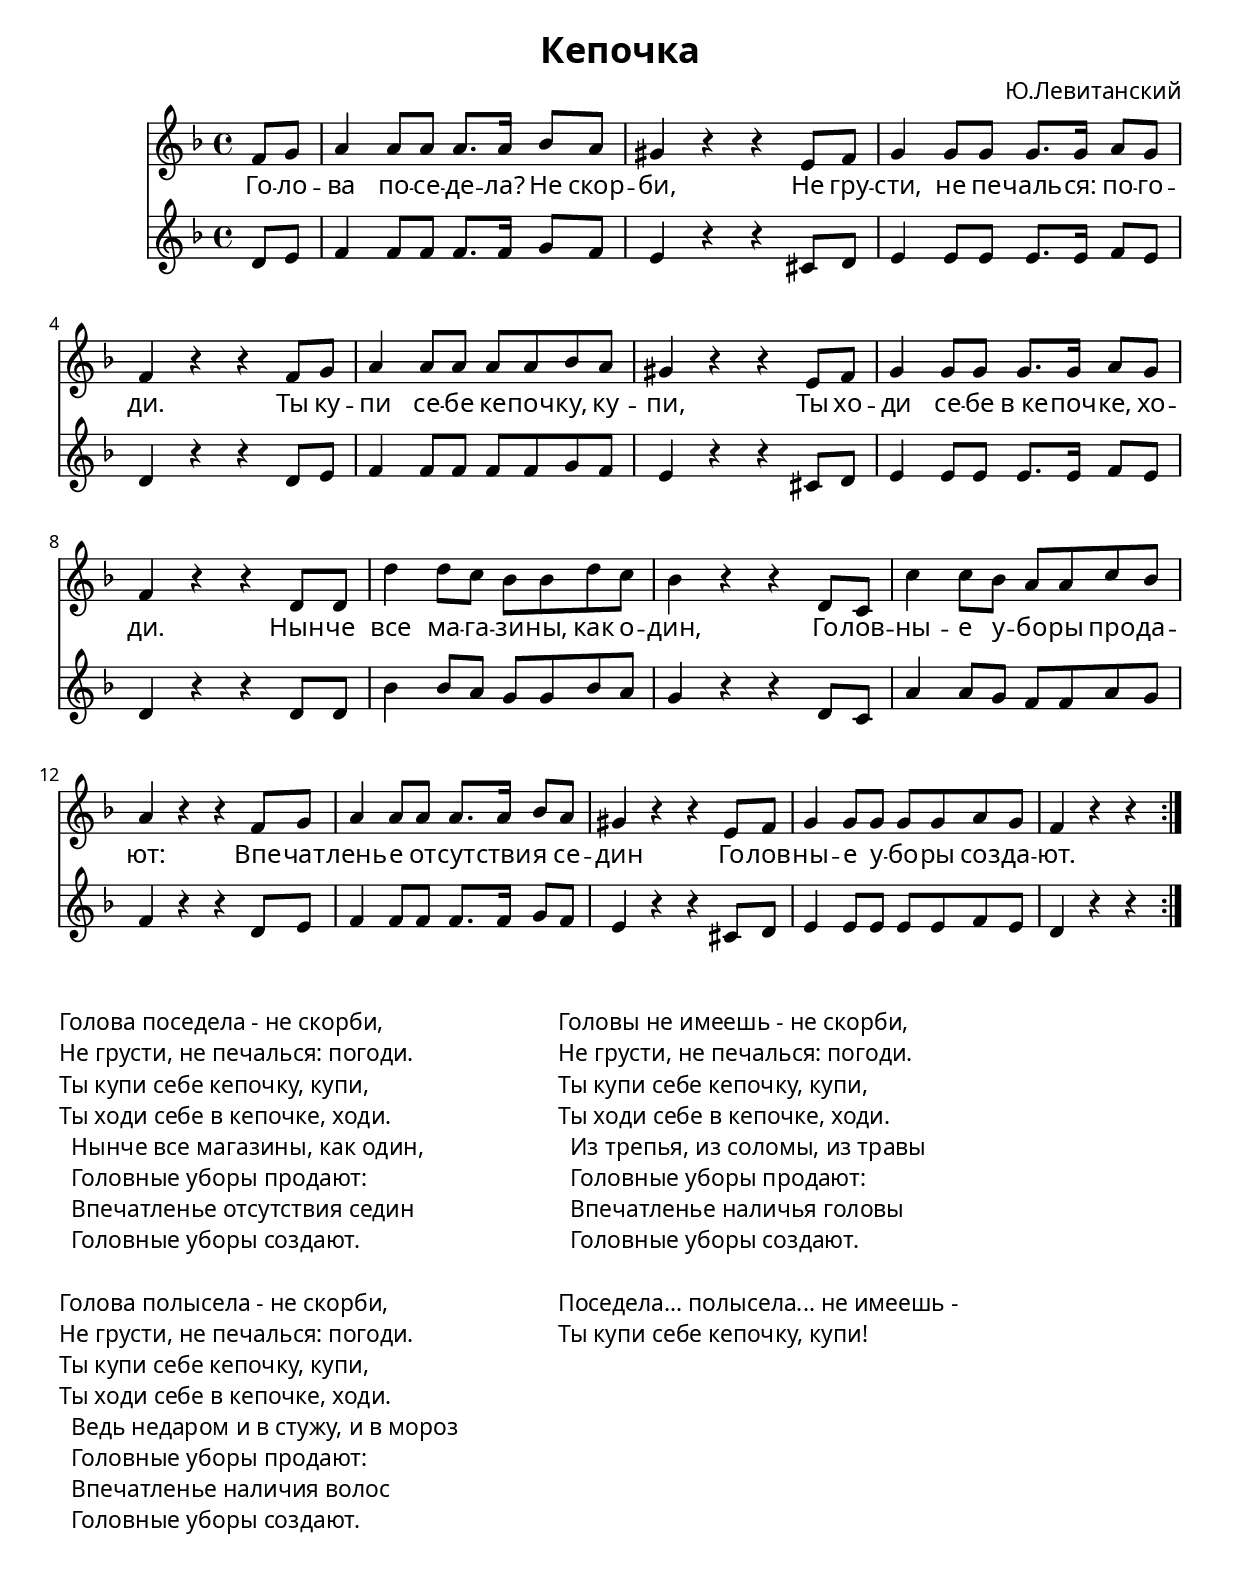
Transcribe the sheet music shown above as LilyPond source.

\version "2.16.0"

\include "deutsch.ly"

\header {
  title = "Кепочка"
  composer = "Ю.Левитанский"
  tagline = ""
}

#(set! paper-alist (cons '("my size" . (cons (* 210 mm) (* 270 mm))) paper-alist)) % урезал высоту чтобы убрать пустое поле

\paper {
  % Пропорции нот и шрифты
  myStaffSize = #20
  #(define fonts
    (make-pango-font-tree "AcademyCTT"
                          "AcademyCTT"
                          "Luxi Mono"
                           (/ myStaffSize 20)))

  #(set-paper-size "my size")
%  bottom-margin = #-5
}

common = {
  \key d \minor
  \time 4/4
}

upper = { \relative c' {
  \common
  \repeat volta 2 {
  \partial 4 f8 g
  a4 a8 a a8. a16 b8 a
  gis4 r r e8 f
  g4 g8 g g8. g16 a8 g
  f4 r r f8 g
  a4 a8 a a a b a
  gis4 r r e8 f
  g4 g8 g g8. g16 a8 g
  f4 r r d8 d
  d'4 d8 c b b d c
  b4 r r d,8 c
  c'4 c8 b a a c b
  a4 r r f8 g
  a4 a8 a a8. a16 b8 a
  gis4 r r e8 f
  g4 g8 g g g a g
  f4 r r
}
}

\addlyrics {
Го -- ло -- ва по -- се -- де -- ла? Не скор -- би,
Не гру -- сти, не пе -- чаль -- ся: по -- го -- ди.
Ты ку -- пи се -- бе ке -- поч -- ку, ку -- пи,
Ты хо -- ди се -- бе в_ке -- поч -- ке, хо -- ди.

Нын -- че все ма -- га -- зи -- ны, как о -- дин,
Го -- лов -- ны -- е у -- бо -- ры про -- да -- ют:
Впе -- чат -- лень -- е от -- сут -- стви -- я се -- дин
Го -- лов -- ны -- е у -- бо -- ры соз -- да -- ют.
}
}

lower = \relative c' {
  \common
  \repeat volta 2 {
  \partial 4 d8 e
  f4 f8 f f8. f16 g8 f
  e4 r4 r4 cis8 d
  e4 e8 e e8. e16 f8 e
  d4 r r d8 e
  f4 f8 f f f g f
  e4 r r cis8 d
  e4 e8 e e8. e16 f8 e
  d4 r r d8 d
  b'4 b8 a g g b a
  g4 r r d8 c
  a'4 a8 g f f a g
  f4 r r d8 e
  f4 f8 f f8. f16 g8 f
  e4 r r cis8 d
  e4 e8 e e e f e
  d4 r r
}}

\score {
  <<
    \new Staff \upper
    \new Staff \lower
  >>
  \layout{}
}

\score {
  <<
    \new Staff \tempo 4 = 100 \common \upper
    \new Staff \common \lower
  >>
  \midi{}
}

\markup {
  \column {
    "Голова поседела - не скорби,"
    "Не грусти, не печалься: погоди."
    "Ты купи себе кепочку, купи,"
    "Ты ходи себе в кепочке, ходи."
    "  Нынче все магазины, как один,"
    "  Головные уборы продают:"
    "  Впечатленье отсутствия седин"
    "  Головные уборы создают."
    \vspace #1
    "Голова полысела - не скорби,"
    "Не грусти, не печалься: погоди."
    "Ты купи себе кепочку, купи,"
    "Ты ходи себе в кепочке, ходи."
    "  Ведь недаром и в стужу, и в мороз"
    "  Головные уборы продают:"
    "  Впечатленье наличия волос"
    "  Головные уборы создают."
  }
  \hspace #9
  \column {
    "Головы не имеешь - не скорби,"
    "Не грусти, не печалься: погоди."
    "Ты купи себе кепочку, купи,"
    "Ты ходи себе в кепочке, ходи."
    "  Из трепья, из соломы, из травы"
    "  Головные уборы продают:"
    "  Впечатленье наличья головы"
    "  Головные уборы создают."
    \vspace #1
    "Поседела... полысела... не имеешь -"
    "Ты купи себе кепочку, купи!"
  }
}


